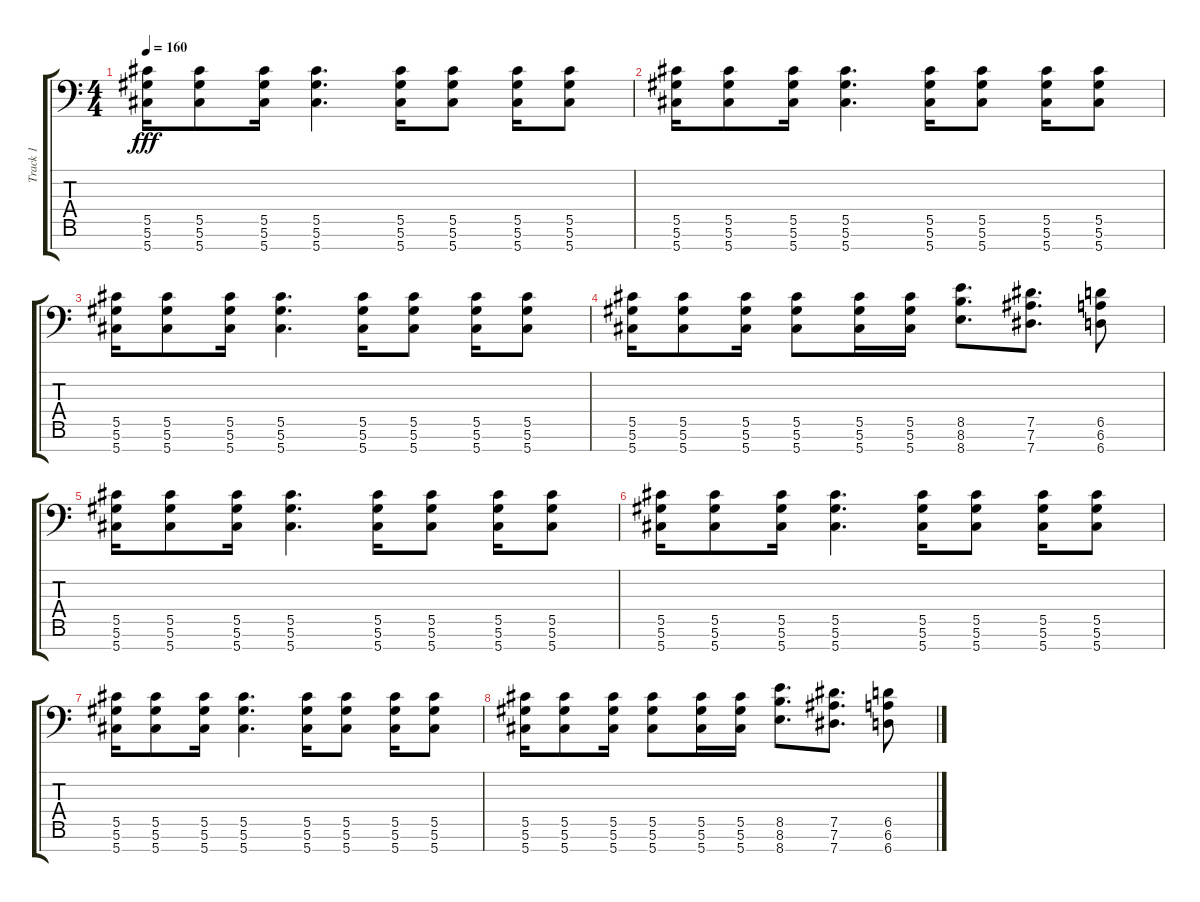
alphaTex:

\track ("Track 1" "Track 1") {instrument overdrivenguitar}
\staff {score tabs}
\tuning (Eb4 Bb3 Gb3 Db3 Ab2 Eb2 Ab1) {hide}
\ts (4 4)
\tempo 160
\clef f4
\ks c
(5.5 5.6 5.7).16{dy fff} (5.5 5.6 5.7).8 (5.5 5.6 5.7).16 (5.5 5.6 5.7).4{d} (5.5 5.6 5.7).16 (5.5 5.6 5.7).8 (5.5 5.6 5.7).16 (5.5 5.6 5.7).8 |
(5.5 5.6 5.7).16 (5.5 5.6 5.7).8 (5.5 5.6 5.7).16 (5.5 5.6 5.7).4{d} (5.5 5.6 5.7).16 (5.5 5.6 5.7).8 (5.5 5.6 5.7).16 (5.5 5.6 5.7).8 |
(5.5 5.6 5.7).16 (5.5 5.6 5.7).8 (5.5 5.6 5.7).16 (5.5 5.6 5.7).4{d} (5.5 5.6 5.7).16 (5.5 5.6 5.7).8 (5.5 5.6 5.7).16 (5.5 5.6 5.7).8 |
(5.5 5.6 5.7).16 (5.5 5.6 5.7).8 (5.5 5.6 5.7).16 (5.5 5.6 5.7).8 (5.5 5.6 5.7).16 (5.5 5.6 5.7).16 (8.5 8.6 8.7).8{d} (7.5 7.6 7.7).8{d} (6.5 6.6 6.7).8 |
(5.5 5.6 5.7).16 (5.5 5.6 5.7).8 (5.5 5.6 5.7).16 (5.5 5.6 5.7).4{d} (5.5 5.6 5.7).16 (5.5 5.6 5.7).8 (5.5 5.6 5.7).16 (5.5 5.6 5.7).8 |
(5.5 5.6 5.7).16 (5.5 5.6 5.7).8 (5.5 5.6 5.7).16 (5.5 5.6 5.7).4{d} (5.5 5.6 5.7).16 (5.5 5.6 5.7).8 (5.5 5.6 5.7).16 (5.5 5.6 5.7).8 |
(5.5 5.6 5.7).16 (5.5 5.6 5.7).8 (5.5 5.6 5.7).16 (5.5 5.6 5.7).4{d} (5.5 5.6 5.7).16 (5.5 5.6 5.7).8 (5.5 5.6 5.7).16 (5.5 5.6 5.7).8 |
(5.5 5.6 5.7).16 (5.5 5.6 5.7).8 (5.5 5.6 5.7).16 (5.5 5.6 5.7).8 (5.5 5.6 5.7).16 (5.5 5.6 5.7).16 (8.5 8.6 8.7).8{d} (7.5 7.6 7.7).8{d} (6.5 6.6 6.7).8
